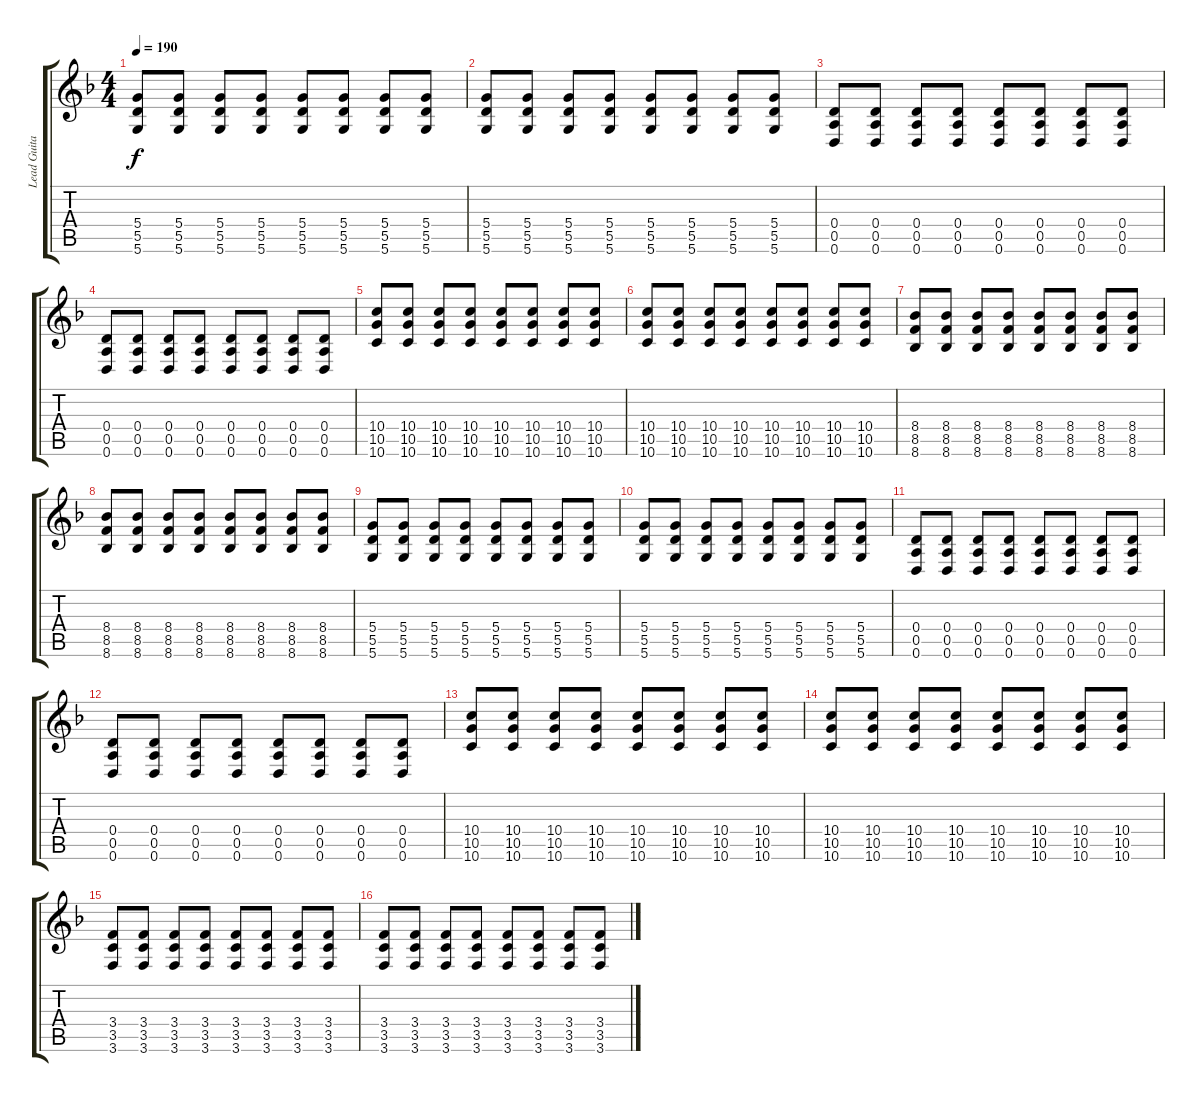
\track ("Lead Guitar (Chris)" "Lead Guita") {instrument distortionguitar}
\staff {score tabs}
\tuning (E4 B3 G3 D3 A2 D2) {hide}
\ts (4 4)
\tempo 190
\clef g2
\ks dminor
(5.4 5.5 5.6).8{dy f} (5.4 5.5 5.6).8 (5.4 5.5 5.6).8 (5.4 5.5 5.6).8 (5.4 5.5 5.6).8 (5.4 5.5 5.6).8 (5.4 5.5 5.6).8 (5.4 5.5 5.6).8 |
(5.4 5.5 5.6).8 (5.4 5.5 5.6).8 (5.4 5.5 5.6).8 (5.4 5.5 5.6).8 (5.4 5.5 5.6).8 (5.4 5.5 5.6).8 (5.4 5.5 5.6).8 (5.4 5.5 5.6).8 |
(0.4 0.5 0.6).8 (0.4 0.5 0.6).8 (0.4 0.5 0.6).8 (0.4 0.5 0.6).8 (0.4 0.5 0.6).8 (0.4 0.5 0.6).8 (0.4 0.5 0.6).8 (0.4 0.5 0.6).8 |
(0.4 0.5 0.6).8 (0.4 0.5 0.6).8 (0.4 0.5 0.6).8 (0.4 0.5 0.6).8 (0.4 0.5 0.6).8 (0.4 0.5 0.6).8 (0.4 0.5 0.6).8 (0.4 0.5 0.6).8 |
(10.4 10.5 10.6).8 (10.4 10.5 10.6).8 (10.4 10.5 10.6).8 (10.4 10.5 10.6).8 (10.4 10.5 10.6).8 (10.4 10.5 10.6).8 (10.4 10.5 10.6).8 (10.4 10.5 10.6).8 |
(10.4 10.5 10.6).8 (10.4 10.5 10.6).8 (10.4 10.5 10.6).8 (10.4 10.5 10.6).8 (10.4 10.5 10.6).8 (10.4 10.5 10.6).8 (10.4 10.5 10.6).8 (10.4 10.5 10.6).8 |
(8.4 8.5 8.6).8 (8.4 8.5 8.6).8 (8.4 8.5 8.6).8 (8.4 8.5 8.6).8 (8.4 8.5 8.6).8 (8.4 8.5 8.6).8 (8.4 8.5 8.6).8 (8.4 8.5 8.6).8 |
(8.4 8.5 8.6).8 (8.4 8.5 8.6).8 (8.4 8.5 8.6).8 (8.4 8.5 8.6).8 (8.4 8.5 8.6).8 (8.4 8.5 8.6).8 (8.4 8.5 8.6).8 (8.4 8.5 8.6).8 |
(5.4 5.5 5.6).8 (5.4 5.5 5.6).8 (5.4 5.5 5.6).8 (5.4 5.5 5.6).8 (5.4 5.5 5.6).8 (5.4 5.5 5.6).8 (5.4 5.5 5.6).8 (5.4 5.5 5.6).8 |
(5.4 5.5 5.6).8 (5.4 5.5 5.6).8 (5.4 5.5 5.6).8 (5.4 5.5 5.6).8 (5.4 5.5 5.6).8 (5.4 5.5 5.6).8 (5.4 5.5 5.6).8 (5.4 5.5 5.6).8 |
(0.4 0.5 0.6).8 (0.4 0.5 0.6).8 (0.4 0.5 0.6).8 (0.4 0.5 0.6).8 (0.4 0.5 0.6).8 (0.4 0.5 0.6).8 (0.4 0.5 0.6).8 (0.4 0.5 0.6).8 |
(0.4 0.5 0.6).8 (0.4 0.5 0.6).8 (0.4 0.5 0.6).8 (0.4 0.5 0.6).8 (0.4 0.5 0.6).8 (0.4 0.5 0.6).8 (0.4 0.5 0.6).8 (0.4 0.5 0.6).8 |
(10.4 10.5 10.6).8 (10.4 10.5 10.6).8 (10.4 10.5 10.6).8 (10.4 10.5 10.6).8 (10.4 10.5 10.6).8 (10.4 10.5 10.6).8 (10.4 10.5 10.6).8 (10.4 10.5 10.6).8 |
(10.4 10.5 10.6).8 (10.4 10.5 10.6).8 (10.4 10.5 10.6).8 (10.4 10.5 10.6).8 (10.4 10.5 10.6).8 (10.4 10.5 10.6).8 (10.4 10.5 10.6).8 (10.4 10.5 10.6).8 |
(3.4 3.5 3.6).8 (3.4 3.5 3.6).8 (3.4 3.5 3.6).8 (3.4 3.5 3.6).8 (3.4 3.5 3.6).8 (3.4 3.5 3.6).8 (3.4 3.5 3.6).8 (3.4 3.5 3.6).8 |
(3.4 3.5 3.6).8 (3.4 3.5 3.6).8 (3.4 3.5 3.6).8 (3.4 3.5 3.6).8 (3.4 3.5 3.6).8 (3.4 3.5 3.6).8 (3.4 3.5 3.6).8 (3.4 3.5 3.6).8
